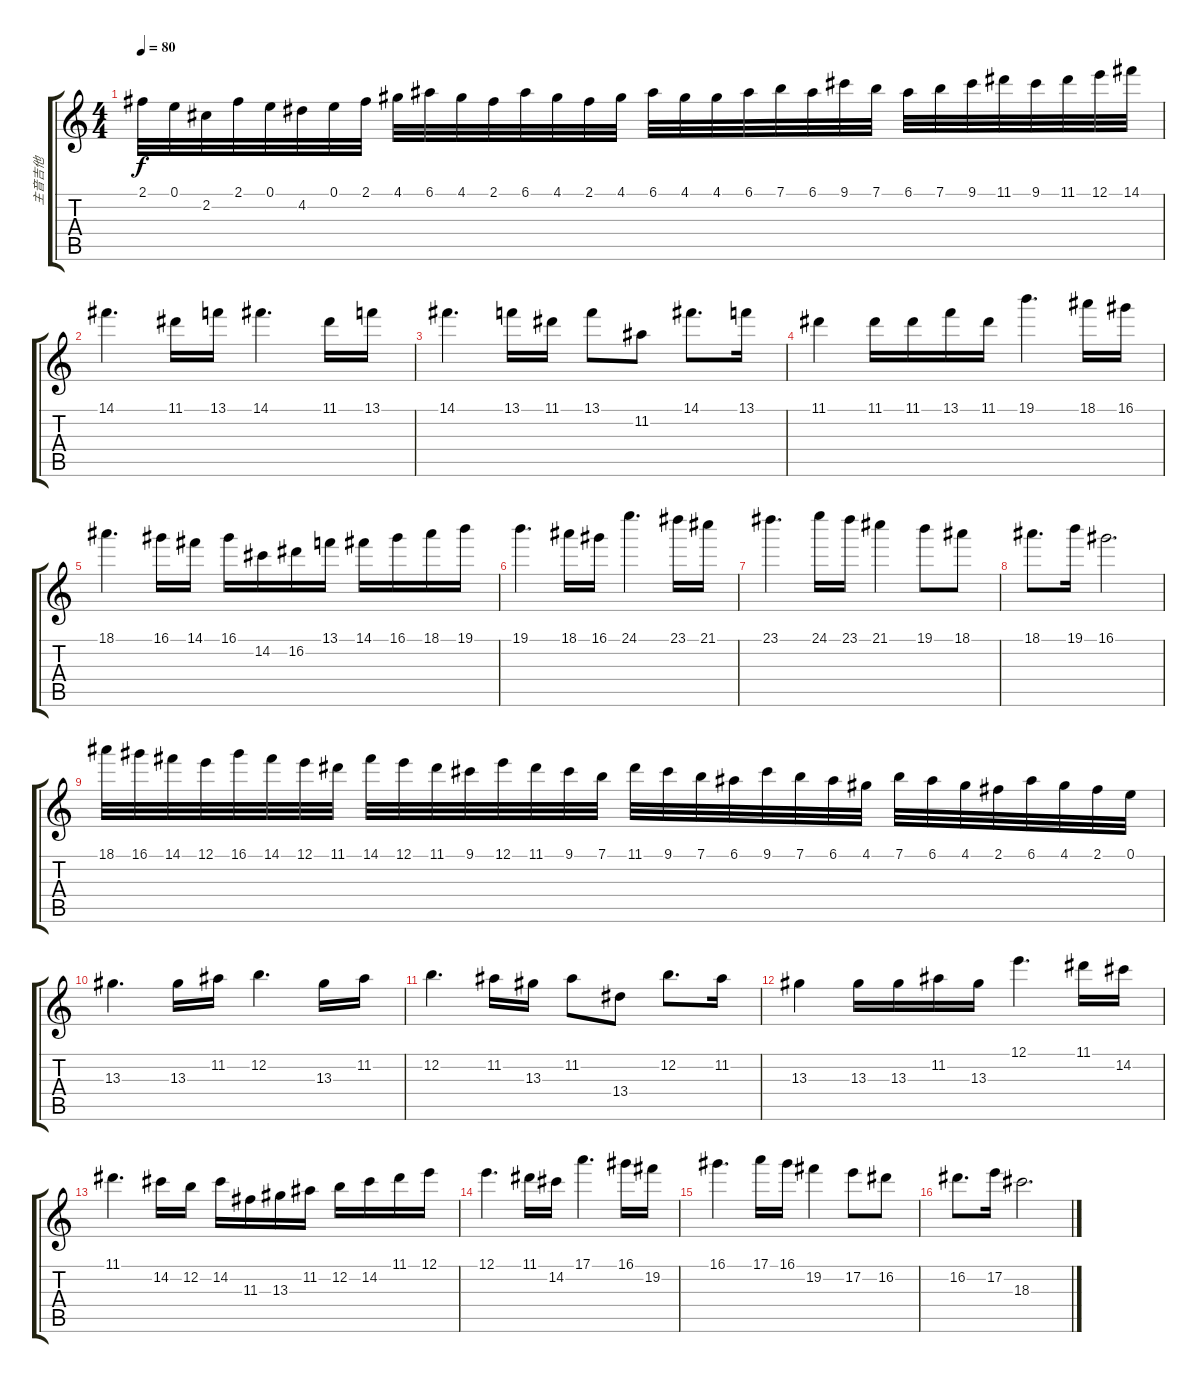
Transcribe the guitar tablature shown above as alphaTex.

\track ("主音吉他" "主音吉他") {instrument distortionguitar}
\staff {score tabs}
\tuning (E4 B3 G3 D3 A2 E2) {hide}
\ts (4 4)
\tempo 80
\clef g2
\ks c
2.1.32{dy f} 0.1.32 2.2.32 2.1.32 0.1.32 4.2.32 0.1.32 2.1.32 4.1.32 6.1.32 4.1.32 2.1.32 6.1.32 4.1.32 2.1.32 4.1.32 6.1.32 4.1.32 4.1.32 6.1.32 7.1.32 6.1.32 9.1.32 7.1.32 6.1.32 7.1.32 9.1.32 11.1.32 9.1.32 11.1.32 12.1.32 14.1.32 |
14.1.4{d} 11.1.16 13.1.16 14.1.4{d} 11.1.16 13.1.16 |
14.1.4{d} 13.1.16 11.1.16 13.1.8 11.2.8 14.1.8{d} 13.1.16 |
11.1.4 11.1.16 11.1.16 13.1.16 11.1.16 19.1.4{d} 18.1.16 16.1.16 |
18.1.4{d} 16.1.16 14.1.16 16.1.16 14.2.16 16.2.16 13.1.16 14.1.16 16.1.16 18.1.16 19.1.16 |
19.1.4{d} 18.1.16 16.1.16 24.1.4{d} 23.1.16 21.1.16 |
23.1.4{d} 24.1.16 23.1.16 21.1.4 19.1.8 18.1.8 |
18.1.8{d} 19.1.16 16.1.2{d} |
18.1.32 16.1.32 14.1.32 12.1.32 16.1.32 14.1.32 12.1.32 11.1.32 14.1.32 12.1.32 11.1.32 9.1.32 12.1.32 11.1.32 9.1.32 7.1.32 11.1.32 9.1.32 7.1.32 6.1.32 9.1.32 7.1.32 6.1.32 4.1.32 7.1.32 6.1.32 4.1.32 2.1.32 6.1.32 4.1.32 2.1.32 0.1.32 |
13.3.4{d} 13.3.16 11.2.16 12.2.4{d} 13.3.16 11.2.16 |
12.2.4{d} 11.2.16 13.3.16 11.2.8 13.4.8 12.2.8{d} 11.2.16 |
13.3.4 13.3.16 13.3.16 11.2.16 13.3.16 12.1.4{d} 11.1.16 14.2.16 |
11.1.4{d} 14.2.16 12.2.16 14.2.16 11.3.16 13.3.16 11.2.16 12.2.16 14.2.16 11.1.16 12.1.16 |
12.1.4{d} 11.1.16 14.2.16 17.1.4{d} 16.1.16 19.2.16 |
16.1.4{d} 17.1.16 16.1.16 19.2.4 17.2.8 16.2.8 |
16.2.8{d} 17.2.16 18.3.2{d}
